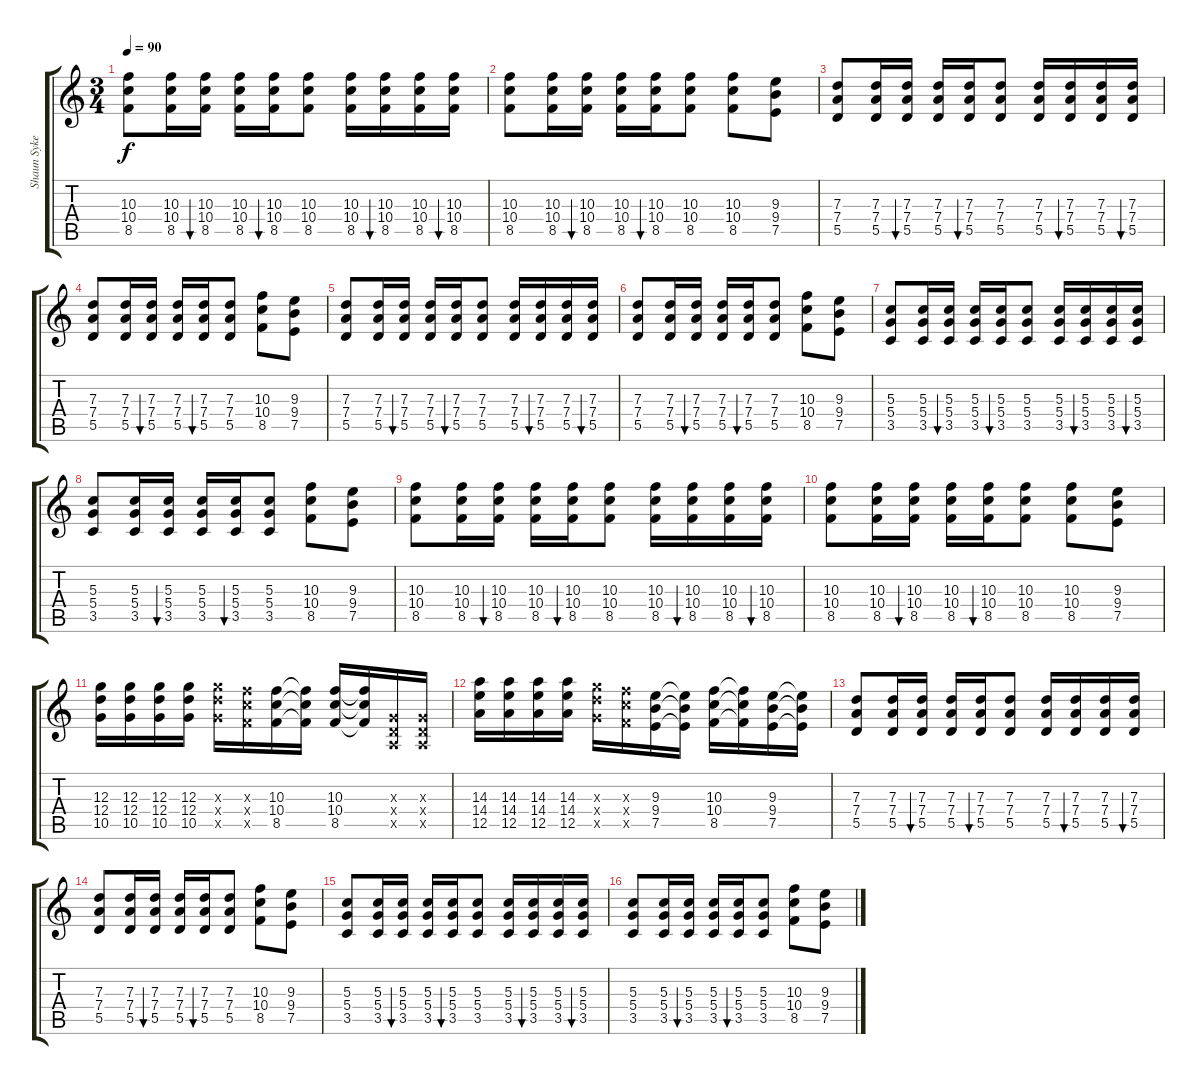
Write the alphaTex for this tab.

\track ("Shaun Sykes" "Shaun Syke") {instrument distortionguitar}
\staff {score tabs}
\tuning (E4 B3 G3 D3 A2 D2) {hide}
\ts (3 4)
\tempo 90
\clef g2
\ks c
(10.3 10.4 8.5).8{dy f} (10.3 10.4 8.5).16 (10.3 10.4 8.5).16{bu 60} (10.3 10.4 8.5).16 (10.3 10.4 8.5).16{bu 60} (10.3 10.4 8.5).8 (10.3 10.4 8.5).16 (10.3 10.4 8.5).16{bu 60} (10.3 10.4 8.5).16 (10.3 10.4 8.5).16{bu 60} |
(10.3 10.4 8.5).8 (10.3 10.4 8.5).16 (10.3 10.4 8.5).16{bu 60} (10.3 10.4 8.5).16 (10.3 10.4 8.5).16{bu 60} (10.3 10.4 8.5).8 (10.3 10.4 8.5).8 (9.3 9.4 7.5).8 |
(7.3 7.4 5.5).8 (7.3 7.4 5.5).16 (7.3 7.4 5.5).16{bu 60} (7.3 7.4 5.5).16 (7.3 7.4 5.5).16{bu 60} (7.3 7.4 5.5).8 (7.3 7.4 5.5).16 (7.3 7.4 5.5).16{bu 60} (7.3 7.4 5.5).16 (7.3 7.4 5.5).16{bu 60} |
(7.3 7.4 5.5).8 (7.3 7.4 5.5).16 (7.3 7.4 5.5).16{bu 60} (7.3 7.4 5.5).16 (7.3 7.4 5.5).16{bu 60} (7.3 7.4 5.5).8 (10.3 10.4 8.5).8 (9.3 9.4 7.5).8 |
(7.3 7.4 5.5).8 (7.3 7.4 5.5).16 (7.3 7.4 5.5).16{bu 60} (7.3 7.4 5.5).16 (7.3 7.4 5.5).16{bu 60} (7.3 7.4 5.5).8 (7.3 7.4 5.5).16 (7.3 7.4 5.5).16{bu 60} (7.3 7.4 5.5).16 (7.3 7.4 5.5).16{bu 60} |
(7.3 7.4 5.5).8 (7.3 7.4 5.5).16 (7.3 7.4 5.5).16{bu 60} (7.3 7.4 5.5).16 (7.3 7.4 5.5).16{bu 60} (7.3 7.4 5.5).8 (10.3 10.4 8.5).8 (9.3 9.4 7.5).8 |
(5.3 5.4 3.5).8 (5.3 5.4 3.5).16 (5.3 5.4 3.5).16{bu 60} (5.3 5.4 3.5).16 (5.3 5.4 3.5).16{bu 60} (5.3 5.4 3.5).8 (5.3 5.4 3.5).16 (5.3 5.4 3.5).16{bu 60} (5.3 5.4 3.5).16 (5.3 5.4 3.5).16{bu 60} |
(5.3 5.4 3.5).8 (5.3 5.4 3.5).16 (5.3 5.4 3.5).16{bu 60} (5.3 5.4 3.5).16 (5.3 5.4 3.5).16{bu 60} (5.3 5.4 3.5).8 (10.3 10.4 8.5).8 (9.3 9.4 7.5).8 |
(10.3 10.4 8.5).8 (10.3 10.4 8.5).16 (10.3 10.4 8.5).16{bu 60} (10.3 10.4 8.5).16 (10.3 10.4 8.5).16{bu 60} (10.3 10.4 8.5).8 (10.3 10.4 8.5).16 (10.3 10.4 8.5).16{bu 60} (10.3 10.4 8.5).16 (10.3 10.4 8.5).16{bu 60} |
(10.3 10.4 8.5).8 (10.3 10.4 8.5).16 (10.3 10.4 8.5).16{bu 60} (10.3 10.4 8.5).16 (10.3 10.4 8.5).16{bu 60} (10.3 10.4 8.5).8 (10.3 10.4 8.5).8 (9.3 9.4 7.5).8 |
(12.3 12.4 10.5).16 (12.3 12.4 10.5).16 (12.3 12.4 10.5).16 (12.3 12.4 10.5).16 (12.3{x} 12.4{x} 10.5{x}).16 (10.3{x} 10.4{x} 8.5{x}).16 (10.3 10.4 8.5).16 (10.3{t} 10.4{t} 8.5{t}).16 (10.3 10.4 8.5).16 (10.3{t} 10.4{t} 8.5{t}).16 (0.3{x} 0.4{x} 0.5{x}).16 (0.3{x} 0.4{x} 0.5{x}).16 |
(14.3 14.4 12.5).16 (14.3 14.4 12.5).16 (14.3 14.4 12.5).16 (14.3 14.4 12.5).16 (12.3{x} 12.4{x} 10.5{x}).16 (10.3{x} 10.4{x} 8.5{x}).16 (9.3 9.4 7.5).16 (9.3{t} 9.4{t} 7.5{t}).16 (10.3 10.4 8.5).16 (10.3{t} 10.4{t} 8.5{t}).16 (9.3 9.4 7.5).16 (9.3{t} 9.4{t} 7.5{t}).16 |
(7.3 7.4 5.5).8 (7.3 7.4 5.5).16 (7.3 7.4 5.5).16{bu 60} (7.3 7.4 5.5).16 (7.3 7.4 5.5).16{bu 60} (7.3 7.4 5.5).8 (7.3 7.4 5.5).16 (7.3 7.4 5.5).16{bu 60} (7.3 7.4 5.5).16 (7.3 7.4 5.5).16{bu 60} |
(7.3 7.4 5.5).8 (7.3 7.4 5.5).16 (7.3 7.4 5.5).16{bu 60} (7.3 7.4 5.5).16 (7.3 7.4 5.5).16{bu 60} (7.3 7.4 5.5).8 (10.3 10.4 8.5).8 (9.3 9.4 7.5).8 |
(5.3 5.4 3.5).8 (5.3 5.4 3.5).16 (5.3 5.4 3.5).16{bu 60} (5.3 5.4 3.5).16 (5.3 5.4 3.5).16{bu 60} (5.3 5.4 3.5).8 (5.3 5.4 3.5).16 (5.3 5.4 3.5).16{bu 60} (5.3 5.4 3.5).16 (5.3 5.4 3.5).16{bu 60} |
(5.3 5.4 3.5).8 (5.3 5.4 3.5).16 (5.3 5.4 3.5).16{bu 60} (5.3 5.4 3.5).16 (5.3 5.4 3.5).16{bu 60} (5.3 5.4 3.5).8 (10.3 10.4 8.5).8 (9.3 9.4 7.5).8
